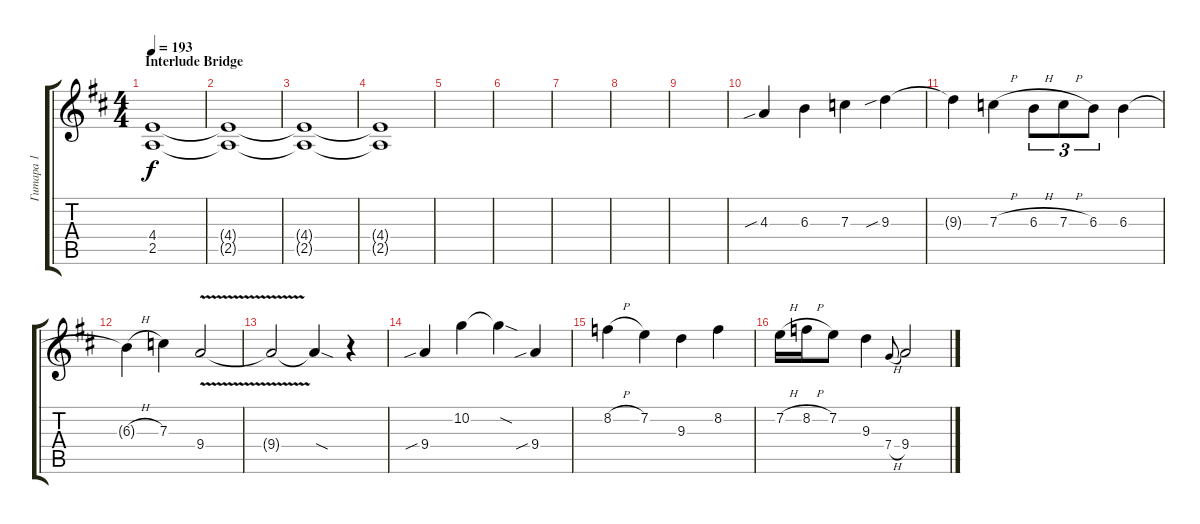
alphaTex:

\track ("Гитара 1" "Гитара 1") {instrument distortionguitar}
\staff {score tabs}
\tuning (D4 A3 F3 C3 G2 D2) {hide}
\ts (4 4)
\section ("" "Interlude Bridge")
\tempo 193
\clef g2
\ks bminor
(4.4 2.5).1{dy f} |
(4.4{t} 2.5{t}).1{volume 0} |
(4.4{t} 2.5{t}).1 |
(4.4{t} 2.5{t}).1 |
|
|
|
|
|
4.3{sib}.4 6.3.4 7.3.4 9.3{sib}.4 |
9.3{t}.4 7.3{h}.4 6.3{h}.8{tu (3 2)} 7.3{h}.8{tu (3 2)} 6.3.8{tu (3 2)} 6.3.4 |
6.3{h t}.4 7.3.4 9.4{v}.2 |
9.4{t}.2 9.4{sod t}.4 r.4 |
9.4{sib}.4 10.2.4 10.2{sod t}.4 9.4{sib}.4 |
8.2{h}.4 7.2.4 9.3.4 8.2.4 |
7.2{h}.16 8.2{h}.16 7.2.8 9.3.4 7.4{h}.8{gr onbeat} 9.4.2
